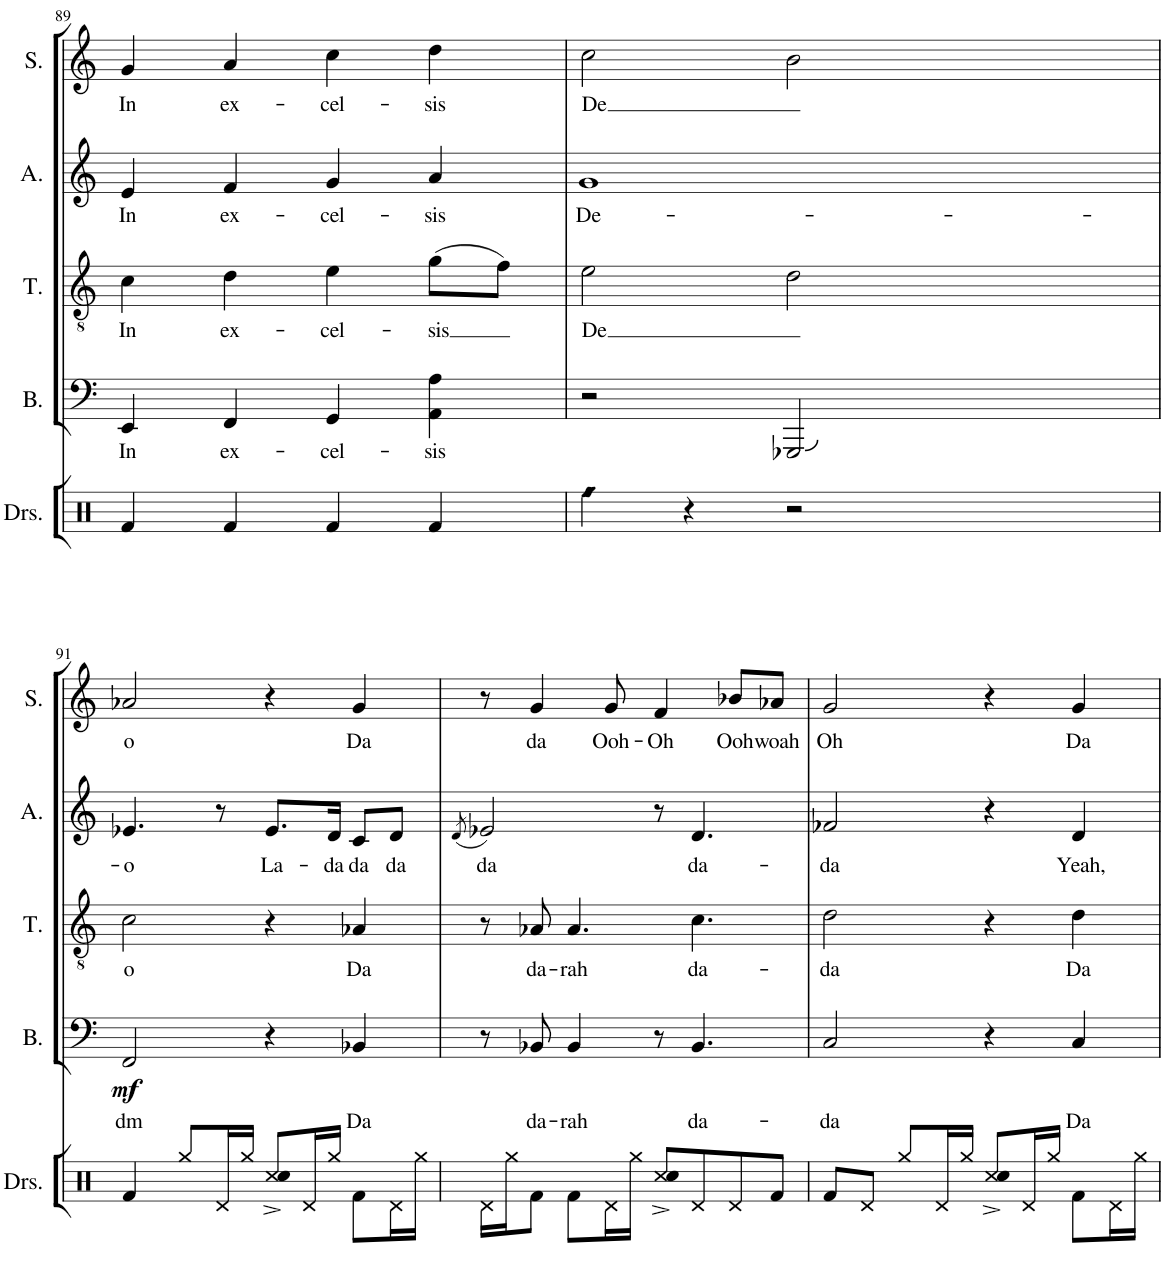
**kern	**text	**dynam	**kern	**text	**kern	**text	**kern	**text
*part4	*part4	*part4	*part3	*part3	*part2	*part2	*part1	*part1
*staff4	*staff4	*staff4	*staff3	*staff3	*staff2	*staff2	*staff1	*staff1
*I"Bass	*	*	*I"Tenor	*	*I"Alto	*	*I"Soprano	*
*I'B.	*	*	*I'T.	*	*I'A.	*	*I'S.	*
!!LO:PB:g=z
*clefF4	*	*	*clefGv2	*	*clefG2	*	*clefG2	*
*k[]	*	*	*k[]	*	*k[]	*	*k[]	*
*M4/4	*	*	*M4/4	*	*M4/4	*	*M4/4	*
=89	=89	=89	=89	=89	=89	=89	=89	=89
!	!LO:LY:b	!	!	!LO:LY:b	!	!LO:LY:b	!	!LO:LY:b
4EE/	In	.	4c\	In	4e/	In	4g/	In
!	!LO:LY:b	!	!	!LO:LY:b	!	!LO:LY:b	!	!LO:LY:b
4FF/	ex-	.	4d\	ex-	4f/	ex-	4a/	ex-
!	!LO:LY:b	!	!	!LO:LY:b	!	!LO:LY:b	!	!LO:LY:b
4GG/	-cel-	.	4e\	-cel-	4g/	-cel-	4cc\	-cel-
!	!LO:LY:b	!	!	!LO:LY:b	!	!LO:LY:b	!	!LO:LY:b
4AA\ 4A\	-sis	.	(8g\L	-sis	4a/	-sis	4dd\	-sis
.	.	.	8f\J)	.	.	.	.	.
=90	=90	=90	=90	=90	=90	=90	=90	=90
*^	*	*	*	*	*	*	*	*
!	!	!	!	!	!LO:LY:b	!	!LO:LY:b	!	!LO:LY:b
2r	2ryy	.	.	2e\	De	1g	De-	2cc\	De
2GGG-X/	8FFFL	.	.	2d\	.	.	.	2b\	.
.	16FFFL	.	.	.	.	.	.	.	.
.	16GGGnJJ	.	.	.	.	.	.	.	.
.	32AAALLL	.	.	.	.	.	.	.	.
.	32BBB	.	.	.	.	.	.	.	.
.	32CC	.	.	.	.	.	.	.	.
.	32DDJ	.	.	.	.	.	.	.	.
.	16EE	.	.	.	.	.	.	.	.
.	16FFJJ	.	.	.	.	.	.	.	.
*v	*v	*	*	*	*	*	*	*	*
!!LO:LB:g=z
=91	=91	=91	=91	=91	=91	=91	=91	=91
*k[]	*	*	*k[]	*	*k[]	*	*k[]	*
*^	*	*	*	*	*	*	*	*
!	!	!LO:LY:b	!LO:DY:b	!	!LO:LY:b	!	!LO:LY:b	!	!LO:LY:b
*v	*v	*	*	*	*	*	*	*	*
2FF/	dm	mf	2c\	o	4.e-X/	-o	2a-X/	o
.	.	.	.	.	8r	.	.	.
!	!	!	!	!	!	!LO:LY:b	!	!
4r	.	.	4r	.	8.e-/L	La-	4r	.
!	!	!	!	!	!	!LO:LY:b	!	!
.	.	.	.	.	16d/Jk	-da	.	.
!	!LO:LY:b	!	!	!LO:LY:b	!	!LO:LY:b	!	!LO:LY:b
4BB-X/	Da	.	4A-X/	Da	8c/L	da	4g/	Da
!	!	!	!	!	!	!LO:LY:b	!	!
.	.	.	.	.	8d/J	da	.	.
=92	=92	=92	=92	=92	=92	=92	=92	=92
.	.	.	.	.	(8qd/	.	.	.
!	!	!	!	!	!	!LO:LY:b	!	!
8r	.	.	8r	.	2e-X/)	da	8r	.
!	!LO:LY:b	!	!	!LO:LY:b	!	!	!	!LO:LY:b
8BB-X/	da-	.	8A-X/	da-	.	.	4g/	da
!	!LO:LY:b	!	!	!LO:LY:b	!	!	!	!
4BB-/	-rah	.	4.A-/	-rah	.	.	.	.
!	!	!	!	!	!	!	!	!LO:LY:b
.	.	.	.	.	.	.	8g/	Ooh-
!	!	!	!	!	!	!	!	!LO:LY:b
8r	.	.	.	.	8r	.	4f/	-Oh
!	!LO:LY:b	!	!	!LO:LY:b	!	!LO:LY:b	!	!
4.BB-/	da-	.	4.c\	da-	4.d/	da-	.	.
!	!	!	!	!	!	!	!	!LO:LY:b
.	.	.	.	.	.	.	8b-X/L	Ooh
!	!	!	!	!	!	!	!	!LO:LY:b
.	.	.	.	.	.	.	8a-X/J	woah
=93	=93	=93	=93	=93	=93	=93	=93	=93
!	!LO:LY:b	!	!	!LO:LY:b	!	!LO:LY:b	!	!LO:LY:b
2C/	-da	.	2d\	-da	2f-X/	-da	2g/	Oh
4r	.	.	4r	.	4r	.	4r	.
!	!LO:LY:b	!	!	!LO:LY:b	!	!LO:LY:b	!	!LO:LY:b
4C/	Da	.	4d\	Da	4d/	Yeah,	4g/	Da
=	=	=	=	=	=	=	=	=
*-	*-	*-	*-	*-	*-	*-	*-	*-
